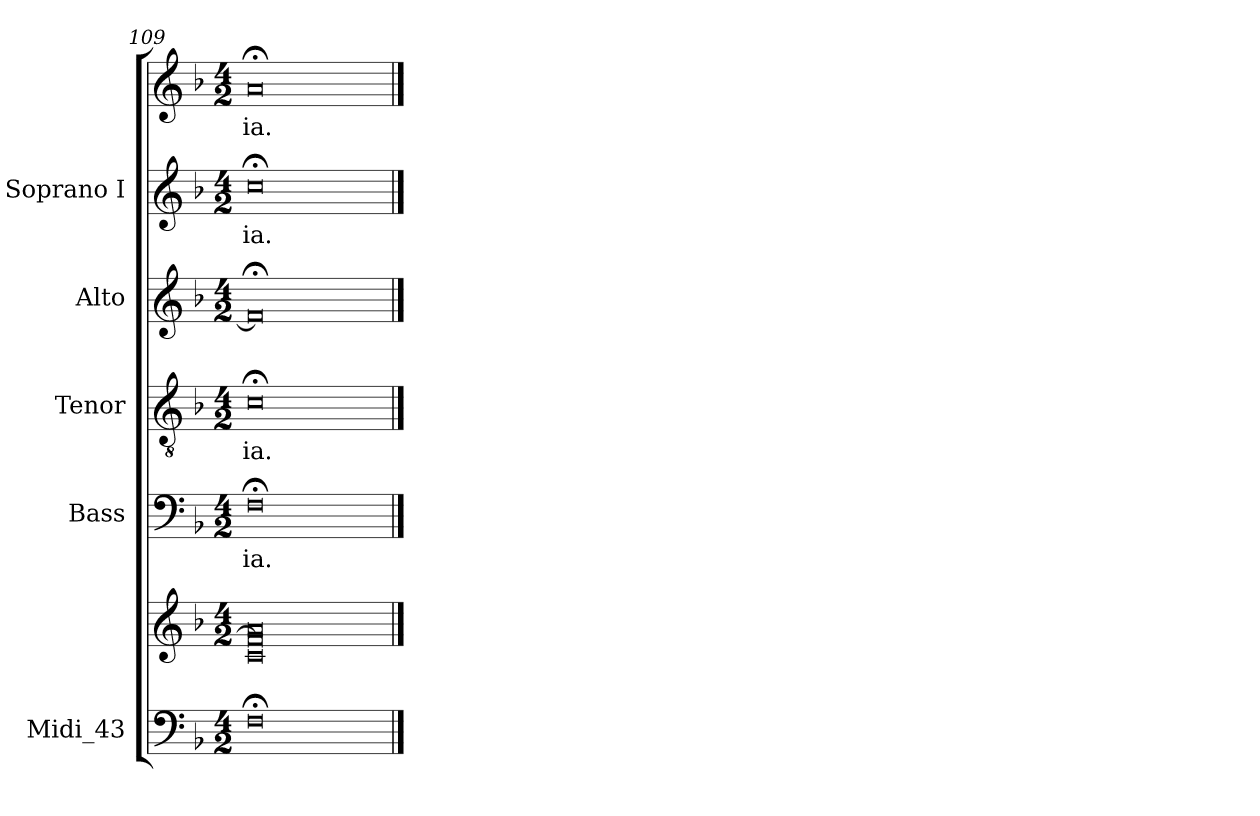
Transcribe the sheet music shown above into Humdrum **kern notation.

**kern	**kern	**kern	**text	**kern	**text	**kern	**kern	**text	**kern	**text
*part5	*part5	*part4	*part4	*part3	*part3	*part2	*part1	*part1	*part1	*part1
*staff7	*staff6	*staff5	*staff5	*staff4	*staff4	*staff3	*staff2	*staff2	*staff1	*staff1
*I"Midi_43	*	*I"Bass	*	*I"Tenor	*	*I"Alto	*I"Soprano I	*	*	*
*	*	*I'B	*	*I'T	*	*I'A	*I'S	*	*	*
*clefF4	*clefG2	*clefF4	*	*clefGv2	*	*clefG2	*clefG2	*	*clefG2	*
*k[b-]	*k[b-]	*k[b-]	*	*k[b-]	*	*k[b-]	*k[b-]	*	*k[b-]	*
*F:	*F:	*F:	*	*F:	*	*F:	*F:	*	*F:	*
*M4/2	*M4/2	*M4/2	*	*M4/2	*	*M4/2	*M4/2	*	*M4/2	*
=109	=109	=109	=109	=109	=109	=109	=109	=109	=109	=109
*	*^	*	*	*	*	*	*	*	*	*
*	*	*^	*	*	*	*	*	*	*	*	*
!	!	!	!	!	!LO:LY:b	!	!LO:LY:b	!	!	!LO:LY:b	!	!LO:LY:b
0F;	0a/	0f]	0c\	0F;<	-ia.	0c;<	-ia.	0f;<]	0cc;<	ia.	0a;<	-ia.
*	*v	*v	*v	*	*	*	*	*	*	*	*	*
==	==	==	==	==	==	==	==	==	==	==
*-	*-	*-	*-	*-	*-	*-	*-	*-	*-	*-
